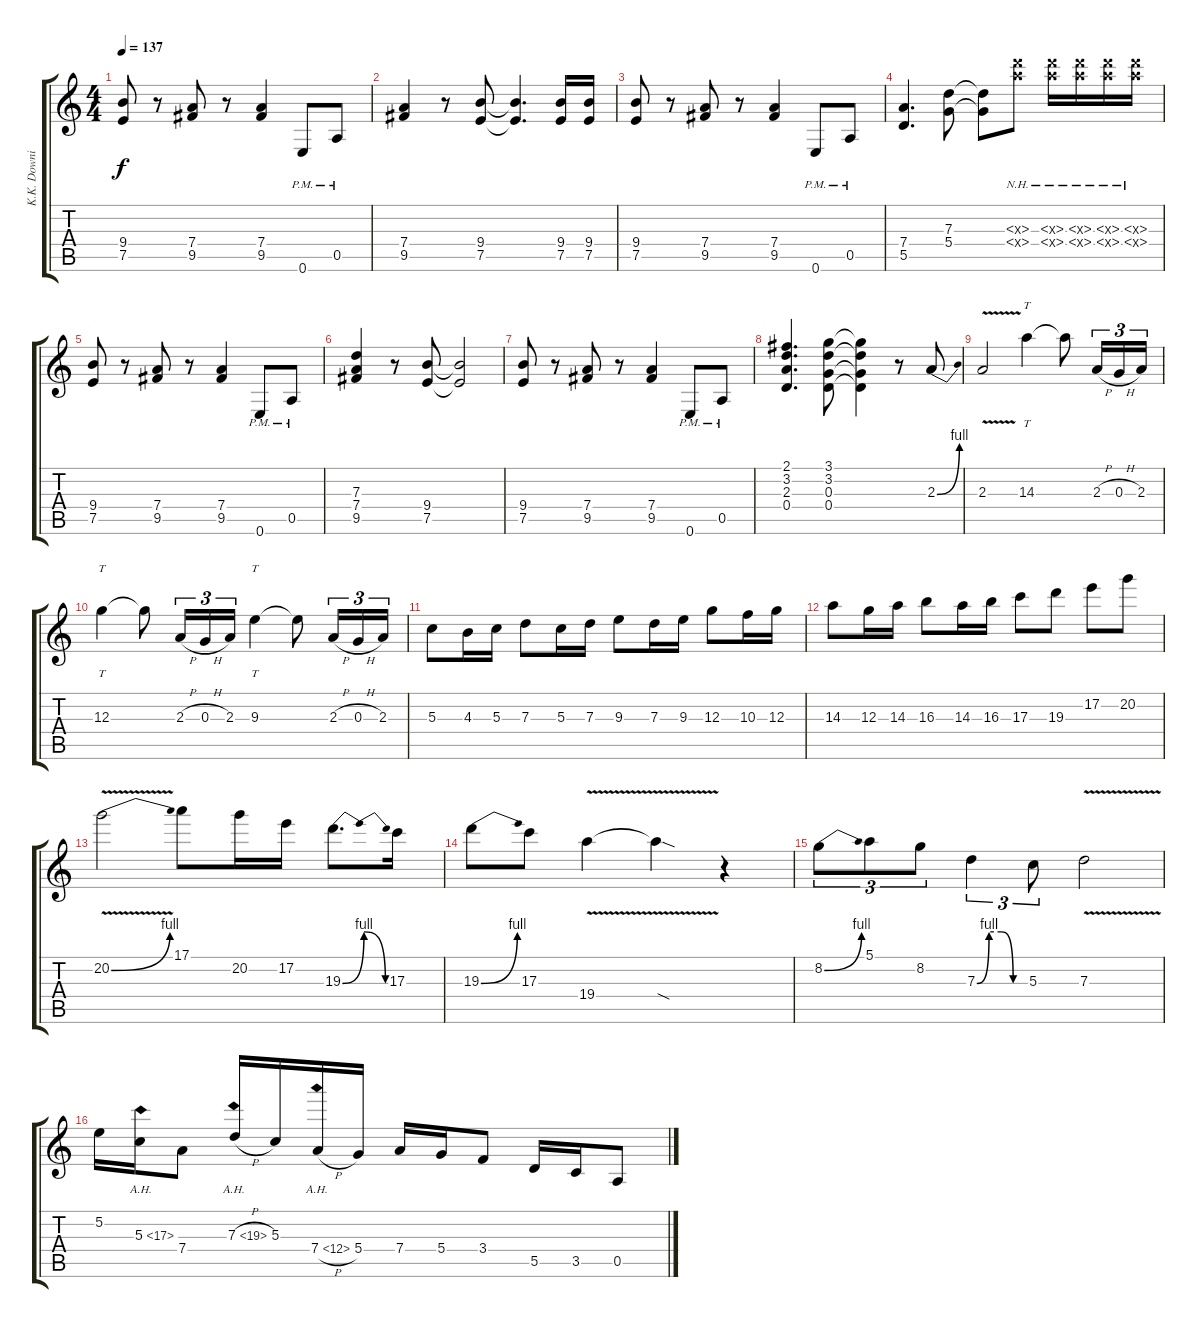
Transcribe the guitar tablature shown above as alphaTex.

\track ("K.K. Downing" "K.K. Downi") {instrument distortionguitar}
\staff {score tabs}
\tuning (E4 B3 G3 D3 A2 E2) {hide}
\ts (4 4)
\tempo 137
\clef g2
\ks c
(9.4 7.5).8{dy f} r.8 (7.4 9.5).8 r.8 (7.4 9.5).4 0.6{pm}.8 0.5{pm}.8 |
(7.4 9.5).4 r.8 (9.4 7.5).8 (9.4{t} 7.5{t}).4{d} (9.4 7.5).16 (9.4 7.5).16 |
(9.4 7.5).8 r.8 (7.4 9.5).8 r.8 (7.4 9.5).4 0.6{pm}.8 0.5{pm}.8 |
(7.4 5.5).4{d} (7.3 5.4).8 (7.3{t} 5.4{t}).8 (7.3{nh x} 7.4{nh x}).8 (7.3{nh x} 7.4{nh x}).16 (7.3{nh x} 7.4{nh x}).16 (7.3{nh x} 7.4{nh x}).16 (7.3{nh x} 7.4{nh x}).16 |
(9.4 7.5).8 r.8 (7.4 9.5).8 r.8 (7.4 9.5).4 0.6{pm}.8 0.5{pm}.8 |
(7.3 7.4 9.5).4 r.8 (9.4 7.5).8 (9.4{t} 7.5{t}).2 |
(9.4 7.5).8 r.8 (7.4 9.5).8 r.8 (7.4 9.5).4 0.6{pm}.8 0.5{pm}.8 |
(2.1 3.2 2.3 0.4).4{d} (3.1 3.2 0.3 0.4).8 (3.1{t} 3.2{t} 0.3{t} 0.4{t}).4 r.8 2.3{be (bend 0 0 60 4)}.8{volume 16 balance 8} |
2.3{v}.2 14.3.4{tt} 14.3{t}.8 2.3{h}.16{tu (3 2)} 0.3{h}.16{tu (3 2)} 2.3.16{tu (3 2)} |
12.3.4{tt} 12.3{t}.8 2.3{h}.16{tu (3 2)} 0.3{h}.16{tu (3 2)} 2.3.16{tu (3 2)} 9.3.4{tt} 9.3{t}.8 2.3{h}.16{tu (3 2)} 0.3{h}.16{tu (3 2)} 2.3.16{tu (3 2)} |
5.3.8 4.3.16 5.3.16 7.3.8 5.3.16 7.3.16 9.3.8 7.3.16 9.3.16 12.3.8 10.3.16 12.3.16 |
14.3.8 12.3.16 14.3.16 16.3.8 14.3.16 16.3.16 17.3.8 19.3.8 17.2.8 20.2.8 |
20.2{be (bend 0 0 60 4) v}.2 17.1.8 20.2.16 17.2.16 19.3{be (bendrelease 0 0 30 4 30 4 60 0)}.8{d} 17.3.16 |
19.3{be (bend 0 0 60 4)}.8 17.3.8 19.4{v}.4 19.4{sod t}.4 r.4 |
8.2{be (bend 0 0 60 4)}.8{tu (3 2)} 5.1.8{tu (3 2)} 8.2.8{tu (3 2)} 7.3{be (custom 0 0 15 4 30 4 45 0 60 0)}.4{tu (3 2)} 5.3.8{tu (3 2)} 7.3{v}.2 |
5.2.16 5.3{ah 12}.16 7.4.8 7.3{ah 12 h}.16 5.3.16 7.4{ah 5 h}.16 5.4.16 7.4.16 5.4.16 3.4.8 5.5.16 3.5.16 0.5.8
